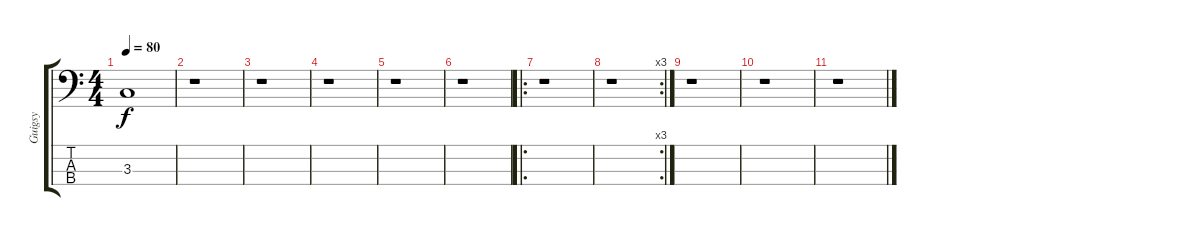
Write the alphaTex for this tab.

\track ("Guigsy" "Guigsy") {instrument electricbasspick}
\staff {score tabs}
\tuning (G2 D2 A1 E1) {hide}
\ts (4 4)
\tempo 80
\clef f4
\ks c
3.3.1{dy f} |
r.1 |
r.1 |
r.1 |
r.1 |
r.1 |
\ro
r.1 |
\rc 3
r.1 |
r.1 |
r.1 |
r.1
